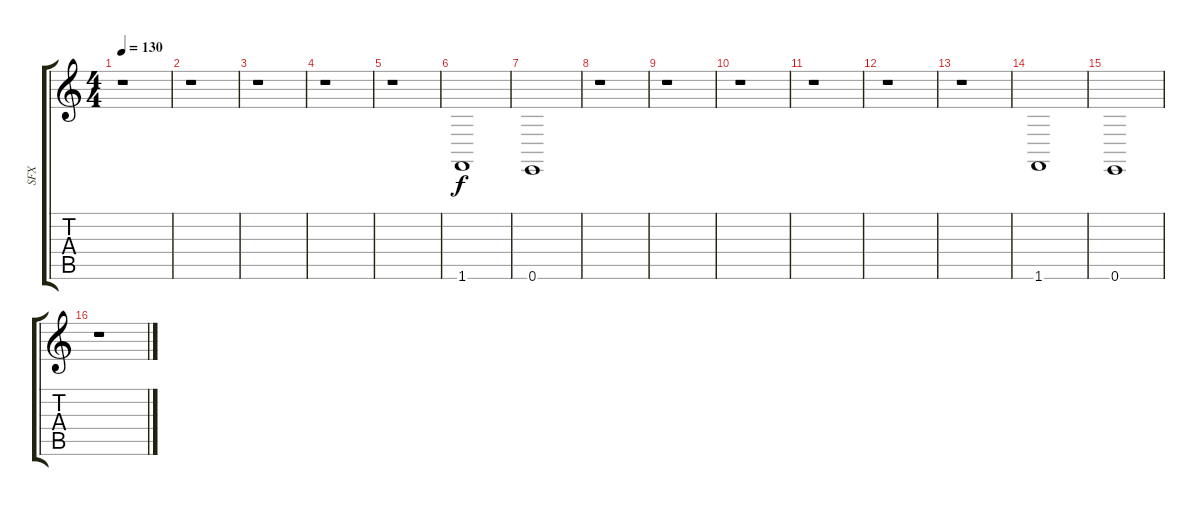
\track ("SFX " "SFX ") {instrument marimba}
\staff {score tabs}
\tuning (E4 B3 G3 D3 A2 E2) {hide}
\ts (4 4)
\tempo 130
\clef g2
\ks c
r.1{dy f} |
r.1 |
r.1 |
r.1 |
r.1{instrument lead1square} |
1.6.1 |
0.6.1 |
r.1{instrument marimba} |
r.1 |
r.1 |
r.1 |
r.1 |
r.1{instrument lead1square} |
1.6.1 |
0.6.1 |
r.1{instrument marimba}
